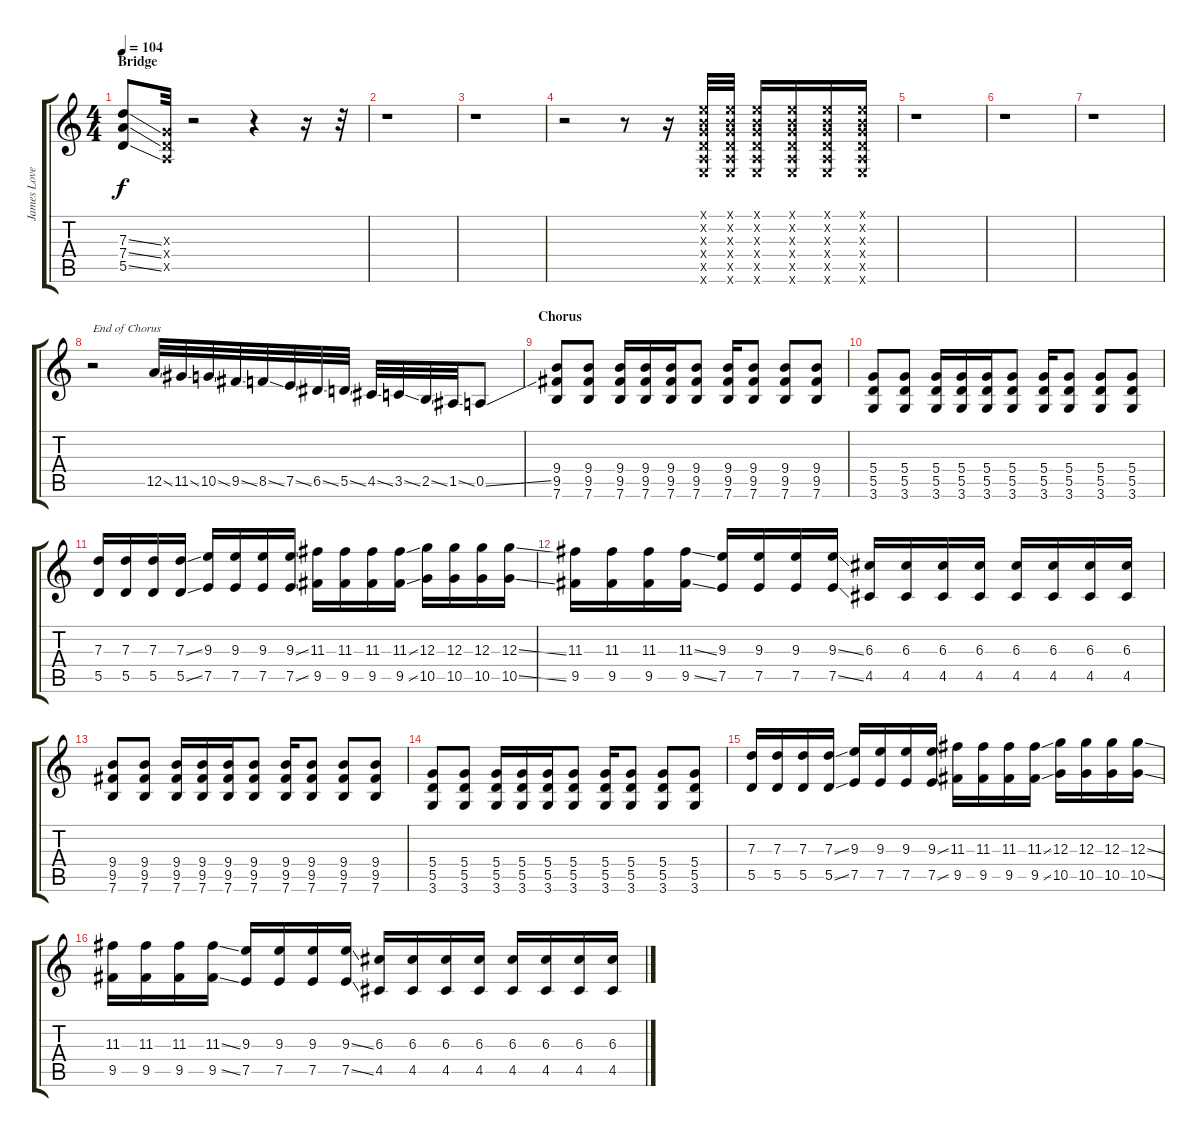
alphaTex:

\track ("James Love - Guitar" "James Love") {instrument distortionguitar}
\staff {score tabs}
\tuning (E4 B3 G3 D3 A2 E2) {hide}
\ts (4 4)
\section ("" "Bridge")
\tempo 104
\clef g2
\ks c
(7.3{ss} 7.4{ss} 5.5{ss}).8{dy f volume 0} (0.3{x} 0.4{x} 0.5{x}).32 r.2 r.4 r.16 r.32 |
r.1 |
r.1 |
r.2 r.8 r.16 (0.1{x} 0.2{x} 0.3{x} 0.4{x} 0.5{x} 0.6{x}).32{volume 12} (0.1{x} 0.2{x} 0.3{x} 0.4{x} 0.5{x} 0.6{x}).32 (0.1{x} 0.2{x} 0.3{x} 0.4{x} 0.5{x} 0.6{x}).16 (0.1{x} 0.2{x} 0.3{x} 0.4{x} 0.5{x} 0.6{x}).16 (0.1{x} 0.2{x} 0.3{x} 0.4{x} 0.5{x} 0.6{x}).16 (0.1{x} 0.2{x} 0.3{x} 0.4{x} 0.5{x} 0.6{x}).16 |
r.1 |
r.1 |
r.1 |
r.2{txt "End of Chorus"} 12.5{ss}.32 11.5{ss}.32 10.5{ss}.32 9.5{ss}.32 8.5{ss}.32 7.5{ss}.32 6.5{ss}.32 5.5{ss}.32 4.5{ss}.32 3.5{ss}.32 2.5{ss}.32 1.5{ss}.32 0.5{ss}.8 |
\section ("" "Chorus")
(9.4 9.5 7.6).8 (9.4 9.5 7.6).8 (9.4 9.5 7.6).16 (9.4 9.5 7.6).16 (9.4 9.5 7.6).16 (9.4 9.5 7.6).8 (9.4 9.5 7.6).16 (9.4 9.5 7.6).8 (9.4 9.5 7.6).8 (9.4 9.5 7.6).8 |
(5.4 5.5 3.6).8 (5.4 5.5 3.6).8 (5.4 5.5 3.6).16 (5.4 5.5 3.6).16 (5.4 5.5 3.6).16 (5.4 5.5 3.6).8 (5.4 5.5 3.6).16 (5.4 5.5 3.6).8 (5.4 5.5 3.6).8 (5.4 5.5 3.6).8 |
(7.3 5.5).16 (7.3 5.5).16 (7.3 5.5).16 (7.3{ss} 5.5{ss}).16 (9.3 7.5).16 (9.3 7.5).16 (9.3 7.5).16 (9.3{ss} 7.5{ss}).16 (11.3 9.5).16 (11.3 9.5).16 (11.3 9.5).16 (11.3{ss} 9.5{ss}).16 (12.3 10.5).16 (12.3 10.5).16 (12.3 10.5).16 (12.3{ss} 10.5{ss}).16 |
(11.3 9.5).16 (11.3 9.5).16 (11.3 9.5).16 (11.3{ss} 9.5{ss}).16 (9.3 7.5).16 (9.3 7.5).16 (9.3 7.5).16 (9.3{ss} 7.5{ss}).16 (6.3 4.5).16 (6.3 4.5).16 (6.3 4.5).16 (6.3 4.5).16 (6.3 4.5).16 (6.3 4.5).16 (6.3 4.5).16 (6.3 4.5).16 |
(9.4 9.5 7.6).8 (9.4 9.5 7.6).8 (9.4 9.5 7.6).16 (9.4 9.5 7.6).16 (9.4 9.5 7.6).16 (9.4 9.5 7.6).8 (9.4 9.5 7.6).16 (9.4 9.5 7.6).8 (9.4 9.5 7.6).8 (9.4 9.5 7.6).8 |
(5.4 5.5 3.6).8 (5.4 5.5 3.6).8 (5.4 5.5 3.6).16 (5.4 5.5 3.6).16 (5.4 5.5 3.6).16 (5.4 5.5 3.6).8 (5.4 5.5 3.6).16 (5.4 5.5 3.6).8 (5.4 5.5 3.6).8 (5.4 5.5 3.6).8 |
(7.3 5.5).16 (7.3 5.5).16 (7.3 5.5).16 (7.3{ss} 5.5{ss}).16 (9.3 7.5).16 (9.3 7.5).16 (9.3 7.5).16 (9.3{ss} 7.5{ss}).16 (11.3 9.5).16 (11.3 9.5).16 (11.3 9.5).16 (11.3{ss} 9.5{ss}).16 (12.3 10.5).16 (12.3 10.5).16 (12.3 10.5).16 (12.3{ss} 10.5{ss}).16 |
(11.3 9.5).16 (11.3 9.5).16 (11.3 9.5).16 (11.3{ss} 9.5{ss}).16 (9.3 7.5).16 (9.3 7.5).16 (9.3 7.5).16 (9.3{ss} 7.5{ss}).16 (6.3 4.5).16 (6.3 4.5).16 (6.3 4.5).16 (6.3 4.5).16 (6.3 4.5).16 (6.3 4.5).16 (6.3 4.5).16 (6.3 4.5).16
